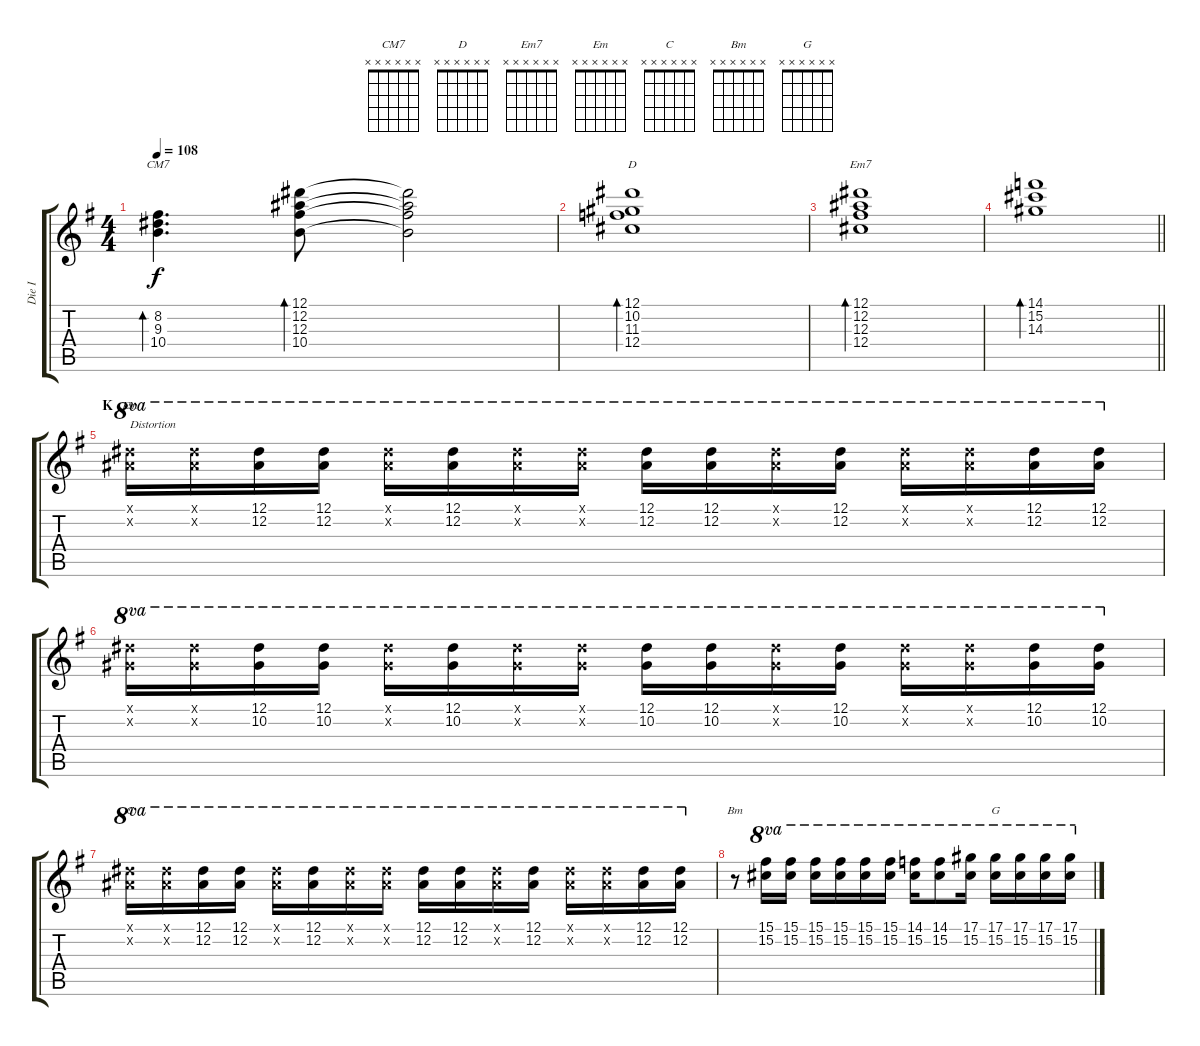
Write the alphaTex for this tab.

\track ("Die I" "Die I") {instrument electricguitarclean}
\staff {score tabs}
\tuning (Eb4 Bb3 Gb3 Db3 Ab2 Db2) {hide}
\chord ("CM7" x x x x x x)
\chord ("D" x x x x x x)
\chord ("Em7" x x x x x x)
\chord ("Em" x x x x x x)
\chord ("C" x x x x x x)
\chord ("Bm" x x x x x x)
\chord ("G" x x x x x x)
\ts (4 4)
\tempo 108
\clef g2
\ks eminor
(8.2 9.3 10.4).4{d bd 240 ch "CM7" dy f} (12.1 12.2 12.3 10.4).8{bd 240} (12.1{t} 12.2{t} 12.3{t} 10.4{t}).2 |
(12.1 10.2 11.3 12.4).1{bd 240 ch "D"} |
(12.1 12.2 12.3 12.4).1{bd 240 ch "Em7"} |
\barLineRight lightlight
(14.1 15.2 14.3).1{bd 240} |
\section ("" "K")
(12.1{x} 12.2{x}).16{ch "Em" ot 8va txt "Distortion" instrument distortionguitar} (12.1{x} 12.2{x}).16{ot 8va} (12.1 12.2).16{ot 8va} (12.1 12.2).16{ot 8va} (12.1{x} 12.2{x}).16{ot 8va} (12.1 12.2).16{ot 8va} (12.1{x} 12.2{x}).16{ot 8va} (12.1{x} 12.2{x}).16{ot 8va} (12.1 12.2).16{ot 8va} (12.1 12.2).16{ot 8va} (12.1{x} 12.2{x}).16{ot 8va} (12.1 12.2).16{ot 8va} (12.1{x} 12.2{x}).16{ot 8va} (12.1{x} 12.2{x}).16{ot 8va} (12.1 12.2).16{ot 8va} (12.1 12.2).16{ot 8va} |
(12.1{x} 10.2{x}).16{ot 8va} (12.1{x} 10.2{x}).16{ot 8va} (12.1 10.2).16{ot 8va} (12.1 10.2).16{ot 8va} (12.1{x} 10.2{x}).16{ot 8va} (12.1 10.2).16{ot 8va} (12.1{x} 10.2{x}).16{ot 8va} (12.1{x} 10.2{x}).16{ot 8va} (12.1 10.2).16{ot 8va} (12.1 10.2).16{ot 8va} (12.1{x} 10.2{x}).16{ot 8va} (12.1 10.2).16{ot 8va} (12.1{x} 10.2{x}).16{ot 8va} (12.1{x} 10.2{x}).16{ot 8va} (12.1 10.2).16{ot 8va} (12.1 10.2).16{ot 8va} |
(12.1{x} 12.2{x}).16{ch "C" ot 8va} (12.1{x} 12.2{x}).16{ot 8va} (12.1 12.2).16{ot 8va} (12.1 12.2).16{ot 8va} (12.1{x} 12.2{x}).16{ot 8va} (12.1 12.2).16{ot 8va} (12.1{x} 12.2{x}).16{ot 8va} (12.1{x} 12.2{x}).16{ot 8va} (12.1 12.2).16{ot 8va} (12.1 12.2).16{ot 8va} (12.1{x} 12.2{x}).16{ot 8va} (12.1 12.2).16{ot 8va} (12.1{x} 12.2{x}).16{ot 8va} (12.1{x} 12.2{x}).16{ot 8va} (12.1 12.2).16{ot 8va} (12.1 12.2).16{ot 8va} |
r.8{ch "Bm"} (15.1 15.2).16{ot 8va} (15.1 15.2).16{ot 8va} (15.1 15.2).16{ot 8va} (15.1 15.2).16{ot 8va} (15.1 15.2).16{ot 8va} (15.1 15.2).16{ot 8va} (14.1 15.2).16{ot 8va} (14.1 15.2).8{ot 8va} (17.1 15.2).16{ot 8va} (17.1 15.2).16{ch "G" ot 8va} (17.1 15.2).16{ot 8va} (17.1 15.2).16{ot 8va} (17.1 15.2).16{ot 8va}
